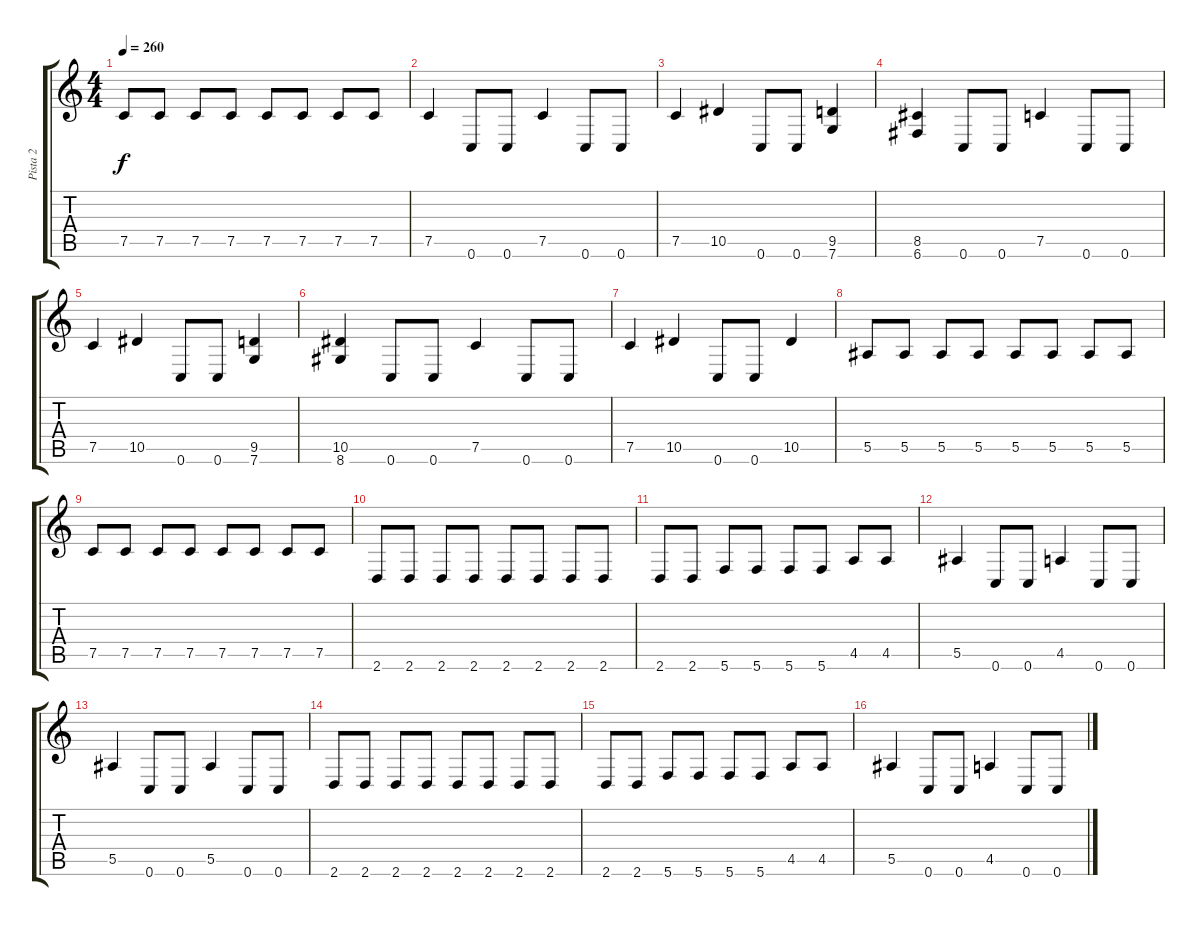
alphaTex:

\track ("Pista 2" "Pista 2") {instrument distortionguitar}
\staff {score tabs}
\tuning (C4 G3 Eb3 Bb2 F2 C2) {hide}
\ts (4 4)
\tempo 260
\clef g2
\ks c
7.5.8{dy f} 7.5.8 7.5.8 7.5.8 7.5.8 7.5.8 7.5.8 7.5.8 |
7.5.4 0.6.8 0.6.8 7.5.4 0.6.8 0.6.8 |
7.5.4 10.5.4 0.6.8 0.6.8 (9.5 7.6).4 |
(8.5 6.6).4 0.6.8 0.6.8 7.5.4 0.6.8 0.6.8 |
7.5.4 10.5.4 0.6.8 0.6.8 (9.5 7.6).4 |
(10.5 8.6).4 0.6.8 0.6.8 7.5.4 0.6.8 0.6.8 |
7.5.4 10.5.4 0.6.8 0.6.8 10.5.4 |
5.5.8 5.5.8 5.5.8 5.5.8 5.5.8 5.5.8 5.5.8 5.5.8 |
7.5.8 7.5.8 7.5.8 7.5.8 7.5.8 7.5.8 7.5.8 7.5.8 |
2.6.8 2.6.8 2.6.8 2.6.8 2.6.8 2.6.8 2.6.8 2.6.8 |
2.6.8 2.6.8 5.6.8 5.6.8 5.6.8 5.6.8 4.5.8 4.5.8 |
5.5.4 0.6.8 0.6.8 4.5.4 0.6.8 0.6.8 |
5.5.4 0.6.8 0.6.8 5.5.4 0.6.8 0.6.8 |
2.6.8 2.6.8 2.6.8 2.6.8 2.6.8 2.6.8 2.6.8 2.6.8 |
2.6.8 2.6.8 5.6.8 5.6.8 5.6.8 5.6.8 4.5.8 4.5.8 |
5.5.4 0.6.8 0.6.8 4.5.4 0.6.8 0.6.8
